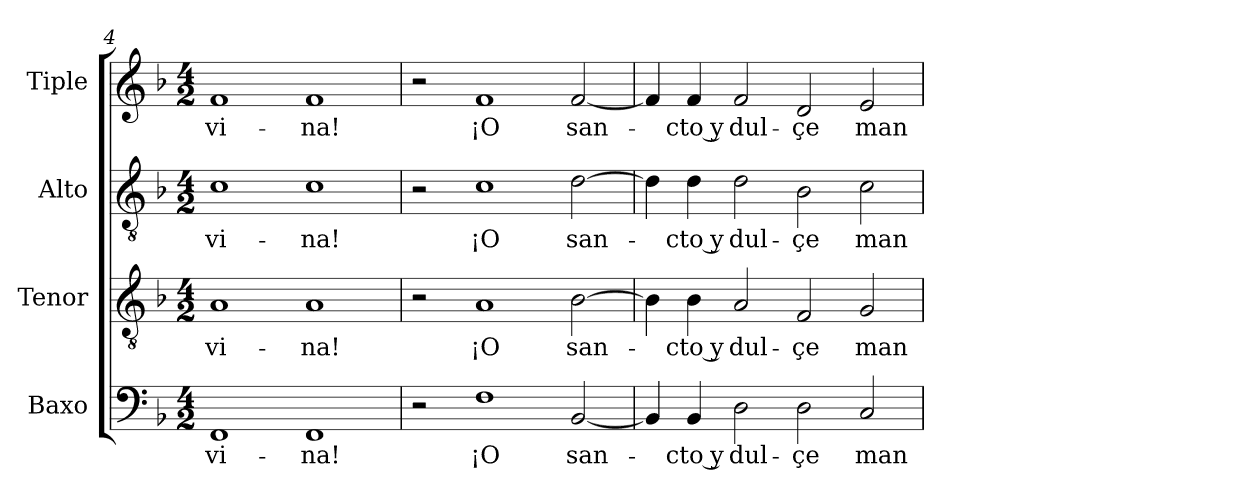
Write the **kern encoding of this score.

**kern	**text	**kern	**text	**kern	**text	**kern	**text
*part4	*part4	*part3	*part3	*part2	*part2	*part1	*part1
*staff4	*staff4	*staff3	*staff3	*staff2	*staff2	*staff1	*staff1
*I"Baxo	*	*I"Tenor	*	*I"Alto	*	*I"Tiple	*
*I'B	*	*I'T	*	*I'T	*	*	*
*clefF4	*	*clefGv2	*	*clefGv2	*	*clefG2	*
*	*	*ITrd7c12	*	*ITrd7c12	*	*	*
*k[b-]	*	*k[b-]	*	*k[b-]	*	*k[b-]	*
*F:	*	*F:	*	*F:	*	*F:	*
*M4/2	*	*M4/2	*	*M4/2	*	*M4/2	*
=4	=4	=4	=4	=4	=4	=4	=4
!	!LO:LY:b	!	!LO:LY:b	!	!LO:LY:b	!	!LO:LY:b
1FF	-vi-	1AA	-vi-	1C	-vi-	1f	-vi-
!	!LO:LY:b	!	!LO:LY:b	!	!LO:LY:b	!	!LO:LY:b
1FF	na!	1AA	na!	1C	na!	1f	na!
=5	=5	=5	=5	=5	=5	=5	=5
2r	.	2r	.	2r	.	2r	.
!	!LO:LY:b	!	!LO:LY:b	!	!LO:LY:b	!	!LO:LY:b
1F	¡O	1AA	¡O	1C	¡O	1f	¡O
!	!LO:LY:b	!	!LO:LY:b	!	!LO:LY:b	!	!LO:LY:b
[<2BB-/	san-	[>2BB-\	san-	[>2D\	san-	[<2f/	san-
!!LO:LB:g=z
=6	=6	=6	=6	=6	=6	=6	=6
4BB-/]	.	4BB-\]	.	4D\]	.	4f/]	.
!	!LO:LY:b	!	!LO:LY:b	!	!LO:LY:b	!	!LO:LY:b
4BB-/	-cto y	4BB-\	-cto y	4D\	-cto y	4f/	-cto y
!	!LO:LY:b	!	!LO:LY:b	!	!LO:LY:b	!	!LO:LY:b
2D\	dul-	2AA/	dul-	2D\	dul-	2f/	dul-
!	!LO:LY:b	!	!LO:LY:b	!	!LO:LY:b	!	!LO:LY:b
2D\	-çe	2FF/	-çe	2BB-\	-çe	2d/	-çe
!	!LO:LY:b	!	!LO:LY:b	!	!LO:LY:b	!	!LO:LY:b
2C/	man-	2GG/	man-	2C\	man-	2e/	man-
=	=	=	=	=	=	=	=
*-	*-	*-	*-	*-	*-	*-	*-
